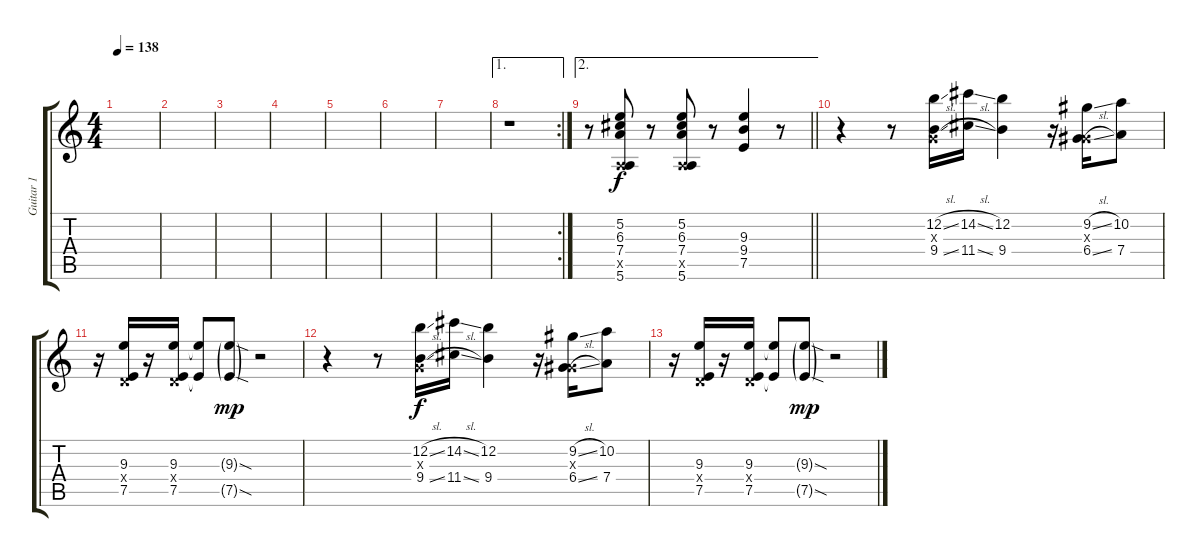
\track ("Guitar 1" "Guitar 1") {instrument electricguitarclean}
\staff {score tabs}
\tuning (E4 B3 G3 D3 A2 E2) {hide}
\ts (4 4)
\tempo 138
\clef g2
\ks c
|
|
|
|
|
|
|
\ae 1
\rc 2
r.1 |
\ae 2
\barLineRight lightlight
r.8 (5.2 6.3 7.4 0.5{x} 5.6).8 r.8 (5.2 6.3 7.4 0.5{x} 5.6).8 r.8 (9.3 9.4 7.5).4 r.8 |
r.4 r.8 (12.2{sl} 0.3{x} 9.4{sl}).16 (14.2{sl} 11.4{sl}).16 (12.2 9.4).4 r.16 (9.2{sl} 0.3{x} 6.4{sl}).16 (10.2 7.4).8 |
r.16 (9.3 0.4{x} 7.5).16 r.16 (9.3 0.4{x} 7.5).16 (9.3{t} 7.5{t}).8 (9.3{sod g} 7.5{sod g}).8{dy mp} r.2 |
r.4 r.8 (12.2{sl} 0.3{x} 9.4{sl}).16{dy f} (14.2{sl} 11.4{sl}).16 (12.2 9.4).4 r.16 (9.2{sl} 0.3{x} 6.4{sl}).16 (10.2 7.4).8 |
r.16 (9.3 0.4{x} 7.5).16 r.16 (9.3 0.4{x} 7.5).16 (9.3{t} 7.5{t}).8 (9.3{sod g} 7.5{sod g}).8{dy mp} r.2
